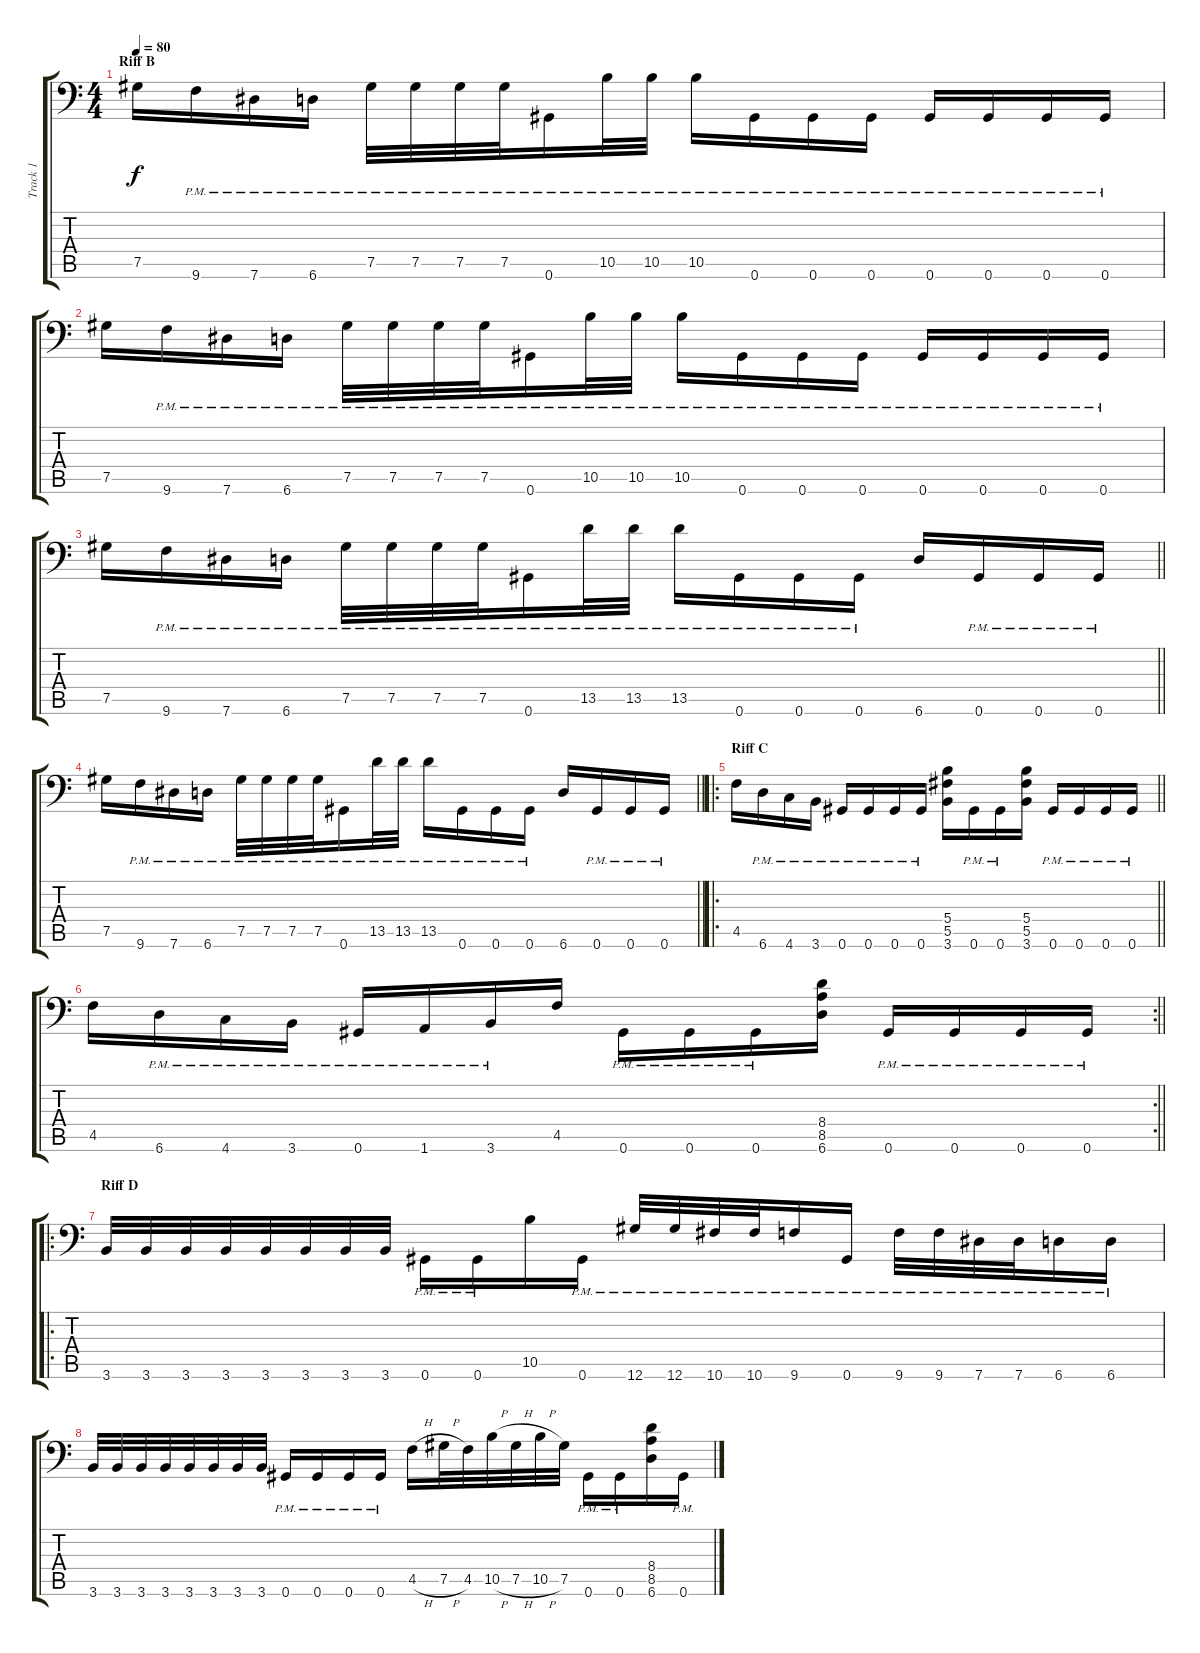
\track ("Track 1" "Track 1") {instrument distortionguitar}
\staff {score tabs}
\tuning (Ab3 Eb3 B2 Gb2 Db2 Ab1) {hide}
\ts (4 4)
\section ("" "Riff B")
\tempo 80
\clef f4
\ks c
7.5.16{dy f} 9.6{pm}.16 7.6{pm}.16 6.6{pm}.16 7.5{pm}.32 7.5{pm}.32 7.5{pm}.32 7.5{pm}.32 0.6{pm}.16 10.5{pm}.32 10.5{pm}.32 10.5{pm}.16 0.6{pm}.16 0.6{pm}.16 0.6{pm}.16 0.6{pm}.16 0.6{pm}.16 0.6{pm}.16 0.6{pm}.16 |
7.5.16 9.6{pm}.16 7.6{pm}.16 6.6{pm}.16 7.5{pm}.32 7.5{pm}.32 7.5{pm}.32 7.5{pm}.32 0.6{pm}.16 10.5{pm}.32 10.5{pm}.32 10.5{pm}.16 0.6{pm}.16 0.6{pm}.16 0.6{pm}.16 0.6{pm}.16 0.6{pm}.16 0.6{pm}.16 0.6{pm}.16 |
\barLineRight lightlight
7.5.16 9.6{pm}.16 7.6{pm}.16 6.6{pm}.16 7.5{pm}.32 7.5{pm}.32 7.5{pm}.32 7.5{pm}.32 0.6{pm}.16 13.5{pm}.32 13.5{pm}.32 13.5{pm}.16 0.6{pm}.16 0.6{pm}.16 0.6{pm}.16 6.6.16 0.6{pm}.16 0.6{pm}.16 0.6{pm}.16 |
\barLineRight lightlight
7.5.16 9.6{pm}.16 7.6{pm}.16 6.6{pm}.16 7.5{pm}.32 7.5{pm}.32 7.5{pm}.32 7.5{pm}.32 0.6{pm}.16 13.5{pm}.32 13.5{pm}.32 13.5{pm}.16 0.6{pm}.16 0.6{pm}.16 0.6{pm}.16 6.6.16 0.6{pm}.16 0.6{pm}.16 0.6{pm}.16 |
\ro
\section ("" "Riff C")
\barLineRight lightlight
4.5.16 6.6{pm}.16 4.6{pm}.16 3.6{pm}.16 0.6{pm}.16 0.6{pm}.16 0.6{pm}.16 0.6{pm}.16 (5.4 5.5 3.6).16 0.6{pm}.16 0.6{pm}.16 (5.4 5.5 3.6).16 0.6{pm}.16 0.6{pm}.16 0.6{pm}.16 0.6{pm}.16 |
\rc 2
\barLineRight lightlight
4.5.16 6.6{pm}.16 4.6{pm}.16 3.6{pm}.16 0.6{pm}.16 1.6{pm}.16 3.6{pm}.16 4.5.16 0.6{pm}.16 0.6{pm}.16 0.6{pm}.16 (8.4 8.5 6.6).16 0.6{pm}.16 0.6{pm}.16 0.6{pm}.16 0.6{pm}.16 |
\ro
\section ("" "Riff D")
3.6.32 3.6.32 3.6.32 3.6.32 3.6.32 3.6.32 3.6.32 3.6.32 0.6{pm}.16 0.6{pm}.16 10.5.16 0.6{pm}.16 12.6{pm}.32 12.6{pm}.32 10.6{pm}.32 10.6{pm}.32 9.6{pm}.16 0.6{pm}.16 9.6{pm}.32 9.6{pm}.32 7.6{pm}.32 7.6{pm}.32 6.6{pm}.16 6.6{pm}.16 |
3.6.32 3.6.32 3.6.32 3.6.32 3.6.32 3.6.32 3.6.32 3.6.32 0.6{pm}.16 0.6{pm}.16 0.6{pm}.16 0.6{pm}.16 4.5{h}.16 7.5{h}.32 4.5.32 10.5{h}.32 7.5{h}.32 10.5{h}.32 7.5.32 0.6{pm}.16 0.6{pm}.16 (8.4 8.5 6.6).16 0.6{pm}.16
